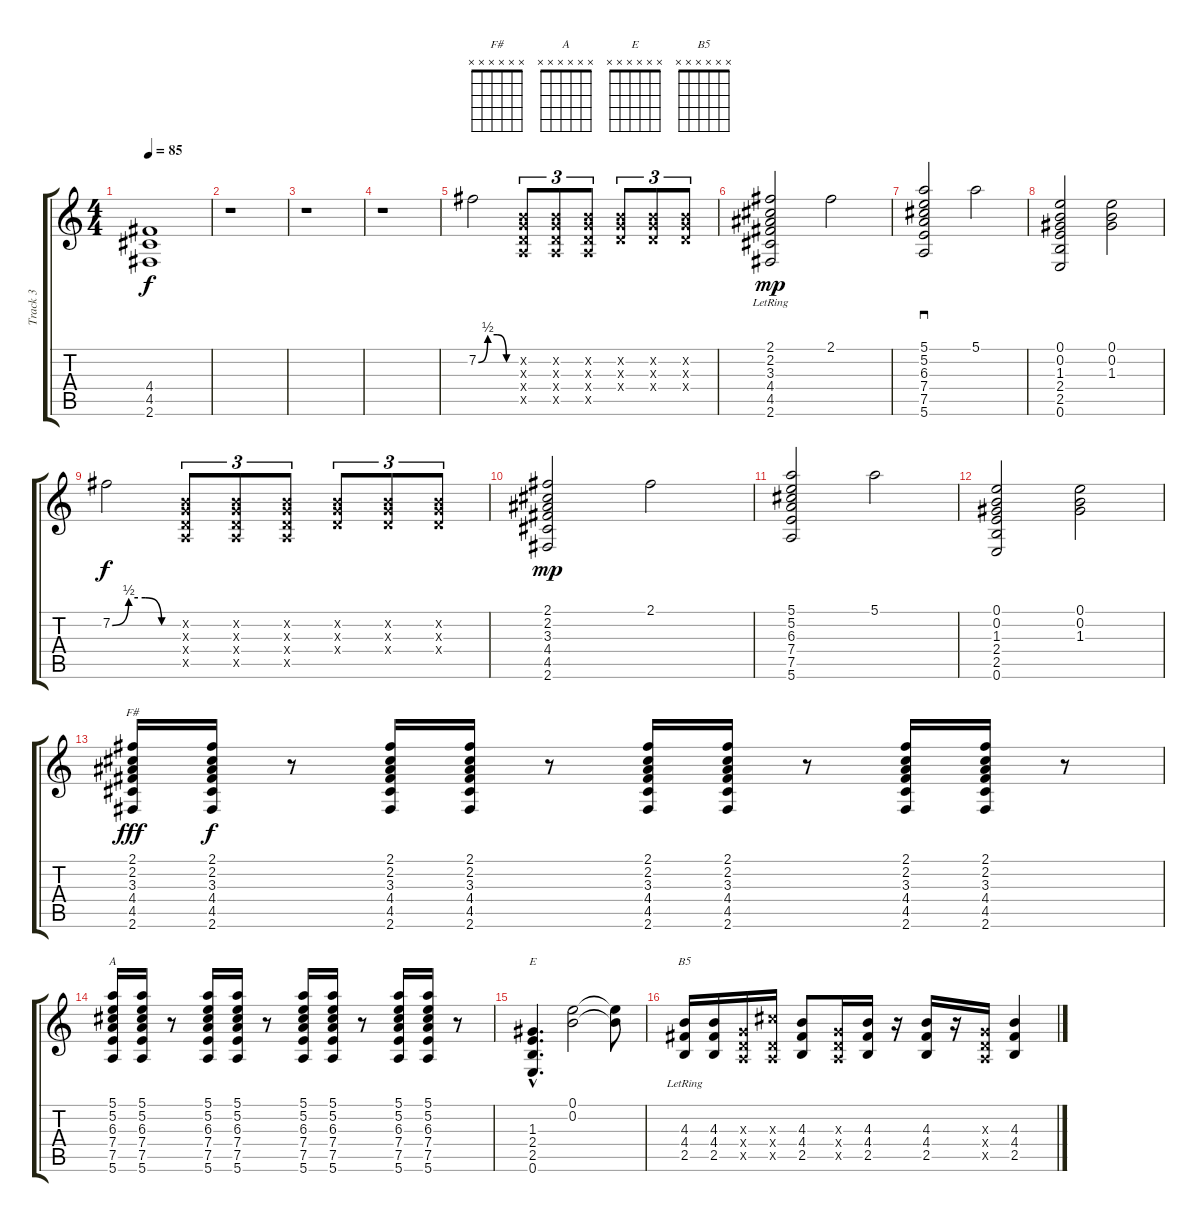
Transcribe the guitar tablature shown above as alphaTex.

\track ("Track 3" "Track 3") {instrument distortionguitar}
\staff {score tabs}
\tuning (E4 B3 G3 D3 A2 E2) {hide}
\chord ("F#" x x x x x x)
\chord ("A" x x x x x x)
\chord ("E" x x x x x x)
\chord ("B5" x x x x x x)
\ts (4 4)
\tempo 85
\clef g2
\ks c
(4.4{t} 4.5{t} 2.6{t}).1{dy f} |
r.1 |
r.1 |
r.1 |
7.2{be (custom 0 0 15 2 30 2 45 0 60 0)}.2 (0.2{x} 0.3{x} 0.4{x} 0.5{x}).8{tu (3 2)} (0.2{x} 0.3{x} 0.4{x} 0.5{x}).8{tu (3 2)} (0.2{x} 0.3{x} 0.4{x} 0.5{x}).8{tu (3 2)} (0.2{x} 0.3{x} 0.4{x}).8{tu (3 2)} (0.2{x} 0.3{x} 0.4{x}).8{tu (3 2)} (0.2{x} 0.3{x} 0.4{x}).8{tu (3 2)} |
(2.1 2.2 3.3{lr} 4.4 4.5 2.6).2{dy mp} 2.1.2 |
(5.1 5.2 6.3 7.4 7.5 5.6).2{sd} 5.1.2 |
(0.1 0.2 1.3 2.4 2.5 0.6).2 (0.1 0.2 1.3).2 |
7.2{be (custom 0 0 15 2 30 2 45 0 60 0)}.2{dy f} (0.2{x} 0.3{x} 0.4{x} 0.5{x}).8{tu (3 2)} (0.2{x} 0.3{x} 0.4{x} 0.5{x}).8{tu (3 2)} (0.2{x} 0.3{x} 0.4{x} 0.5{x}).8{tu (3 2)} (0.2{x} 0.3{x} 0.4{x}).8{tu (3 2)} (0.2{x} 0.3{x} 0.4{x}).8{tu (3 2)} (0.2{x} 0.3{x} 0.4{x}).8{tu (3 2)} |
(2.1 2.2 3.3 4.4 4.5 2.6).2{dy mp} 2.1.2 |
(5.1 5.2 6.3 7.4 7.5 5.6).2 5.1.2 |
(0.1 0.2 1.3 2.4 2.5 0.6).2 (0.1 0.2 1.3).2 |
(2.1 2.2 3.3 4.4 4.5 2.6).16{ch "F#" dy fff} (2.1 2.2 3.3 4.4 4.5 2.6).16{dy f} r.8 (2.1 2.2 3.3 4.4 4.5 2.6).16 (2.1 2.2 3.3 4.4 4.5 2.6).16 r.8 (2.1 2.2 3.3 4.4 4.5 2.6).16 (2.1 2.2 3.3 4.4 4.5 2.6).16 r.8 (2.1 2.2 3.3 4.4 4.5 2.6).16 (2.1 2.2 3.3 4.4 4.5 2.6).16 r.8 |
(5.1 5.2 6.3 7.4 7.5 5.6).16{ch "A"} (5.1 5.2 6.3 7.4 7.5 5.6).16 r.8 (5.1 5.2 6.3 7.4 7.5 5.6).16 (5.1 5.2 6.3 7.4 7.5 5.6).16 r.8 (5.1 5.2 6.3 7.4 7.5 5.6).16 (5.1 5.2 6.3 7.4 7.5 5.6).16 r.8 (5.1 5.2 6.3 7.4 7.5 5.6).16 (5.1 5.2 6.3 7.4 7.5 5.6).16 r.8 |
(1.3{hac} 2.4{hac} 2.5{hac} 0.6{hac}).4{d ch "E"} (0.1 0.2).2 (0.1{t} 0.2{t}).8 |
(4.3{lr} 4.4 2.5).16{ch "B5"} (4.3 4.4 2.5).16 (0.3{x} 0.4{x} 0.5{x}).16 (6.3{x} 0.4{x} 0.5{x}).16 (4.3 4.4 2.5).8 (0.3{x} 0.4{x} 0.5{x}).16 (4.3 4.4 2.5).16 r.16 (4.3 4.4 2.5).16 r.16 (0.3{x} 0.4{x} 0.5{x}).16 (4.3 4.4 2.5).4
